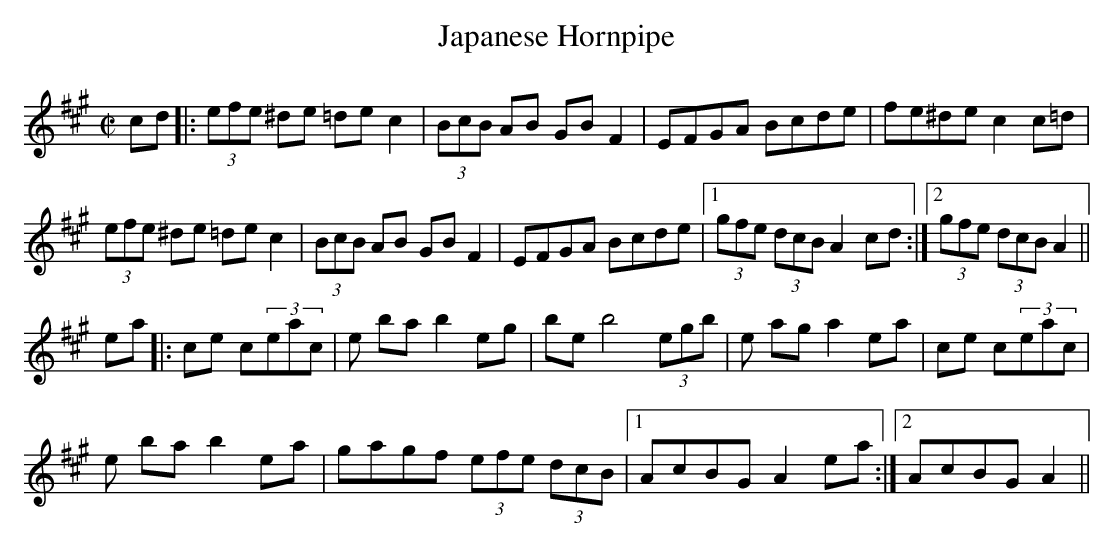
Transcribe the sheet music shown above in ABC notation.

X:1
T:Japanese Hornpipe
M:C|
L:1/8
K:A
cd |: (3efe ^de =de c2| (3BcB AB GB F2| EFGA Bcde | fe^de c2  c=d |
(3efe ^de =de c2| (3BcB AB GB F2| EFGA Bcde |1(3gfe (3dcB A2 cd:|2 (3gfe (3dcB A2||
ea|:c’e c’4(3eac’| e’2 bab2 eg |be b4 (3egb | e’2  aga2 ea |c’e c’4(3eac’|
e’2 bab2 ea|gagf (3efe (3dcB |1AcBG A2 ea:|2AcBG A2||
